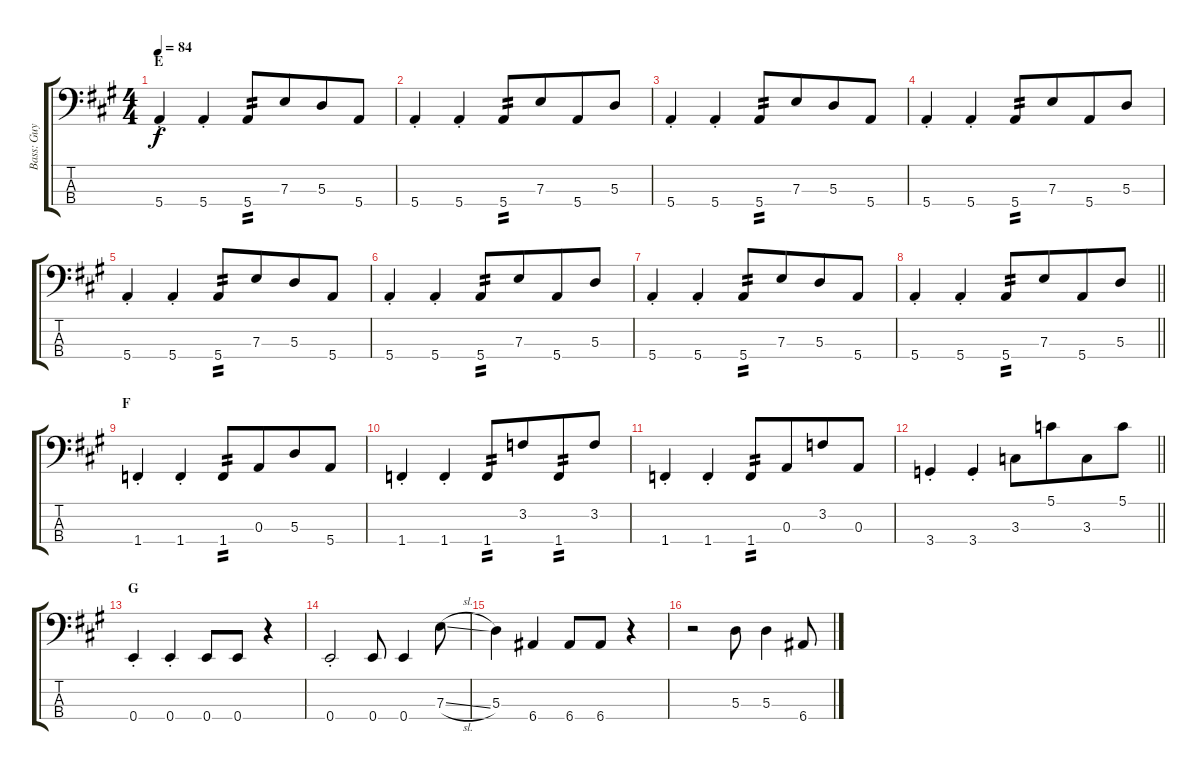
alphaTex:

\track ("Bass: Guy Pratt" "Bass: Guy ") {instrument electricbassfinger}
\staff {score tabs}
\tuning (G2 D2 A1 E1) {hide}
\ts (4 4)
\section ("" "E")
\tempo 84
\clef f4
\ks a
5.4{st}.4{dy f} 5.4{st}.4 5.4.8{tp 2} 7.3.8{beam merge} 5.3.8 5.4.8 |
5.4{st}.4 5.4{st}.4 5.4.8{tp 2} 7.3.8{beam merge} 5.4.8 5.3.8 |
5.4{st}.4 5.4{st}.4 5.4.8{tp 2} 7.3.8{beam merge} 5.3.8 5.4.8 |
5.4{st}.4 5.4{st}.4 5.4.8{tp 2} 7.3.8{beam merge} 5.4.8 5.3.8 |
5.4{st}.4 5.4{st}.4 5.4.8{tp 2} 7.3.8{beam merge} 5.3.8 5.4.8 |
5.4{st}.4 5.4{st}.4 5.4.8{tp 2} 7.3.8{beam merge} 5.4.8 5.3.8 |
5.4{st}.4 5.4{st}.4 5.4.8{tp 2} 7.3.8{beam merge} 5.3.8 5.4.8 |
\barLineRight lightlight
5.4{st}.4 5.4{st}.4 5.4.8{tp 2} 7.3.8{beam merge} 5.4.8 5.3.8 |
\section ("" "F")
1.4{st}.4 1.4{st}.4 1.4.8{tp 2} 0.3.8{beam merge} 5.3.8 5.4.8 |
1.4{st}.4 1.4{st}.4 1.4.8{tp 2} 3.2.8{beam merge} 1.4.8{tp 2} 3.2.8 |
1.4{st}.4 1.4{st}.4 1.4.8{tp 2} 0.3.8{beam merge} 3.2.8 0.3.8 |
\barLineRight lightlight
3.4{st}.4 3.4{st}.4 3.3.8 5.1.8{beam merge} 3.3.8 5.1.8 |
\section ("" "G")
0.4{st}.4 0.4{st}.4 0.4.8 0.4.8 r.4 |
0.4{st}.2 0.4.8 0.4.4 7.3{sl}.8 |
5.3.4 6.4.4 6.4.8 6.4.8 r.4 |
r.2 5.3.8 5.3.4 6.4{sl}.8
